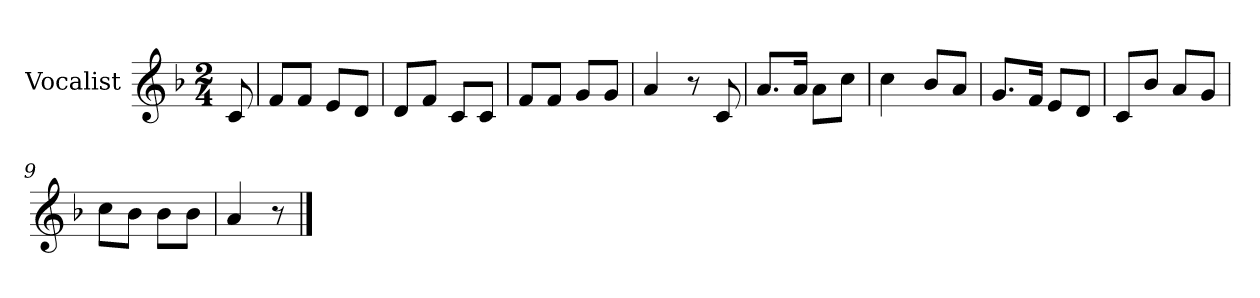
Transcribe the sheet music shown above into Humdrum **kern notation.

**kern
*part1
*staff1
*I"Vocalist
*k[b-]
*F:
*M2/4
=
8c
=1
8fL
8fJ
8eL
8dJ
=2
8dL
8fJ
8cL
8cJ
=3
8fL
8fJ
8gL
8gJ
=4
4a
8r
8c
=5
8.aL
16aJk
8aL
8ccJ
=6
4cc
8b-L
8aJ
=7
8.gL
16fJk
8eL
8dJ
=8
8cL
8b-J
8aL
8gJ
=9
8ccL
8b-J
8b-L
8b-J
=10
4a
8r
==
*-
